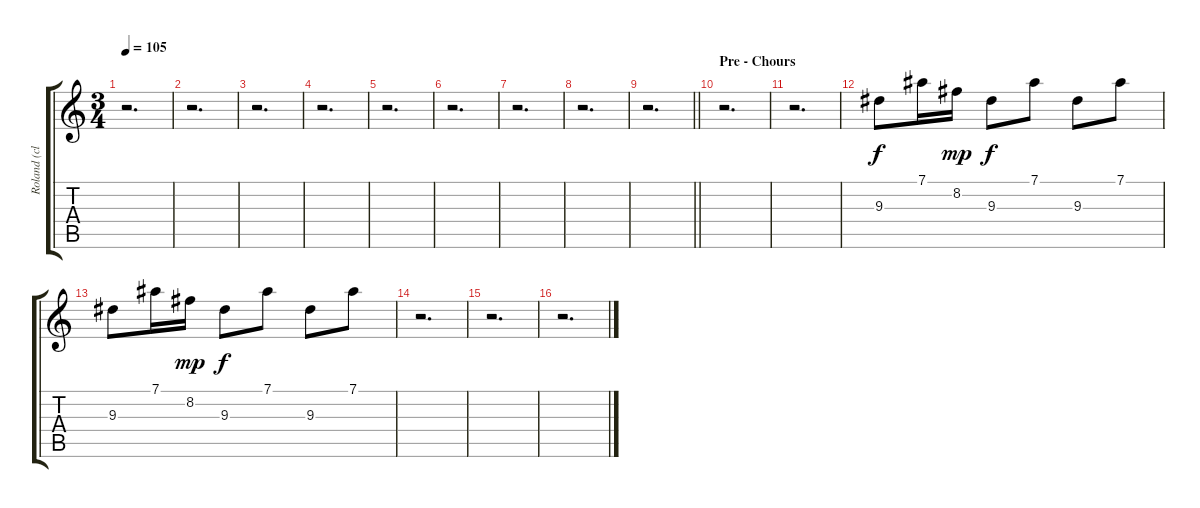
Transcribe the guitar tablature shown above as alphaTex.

\track ("Roland (clean)" "Roland (cl") {instrument electricguitarjazz}
\staff {score tabs}
\tuning (Eb4 Bb3 Gb3 Db3 Ab2 Eb2) {hide}
\ts (3 4)
\tempo 105
\clef g2
\ks c
r.2{d dy f} |
r.2{d} |
r.2{d} |
r.2{d} |
r.2{d} |
r.2{d} |
r.2{d} |
r.2{d} |
\barLineRight lightlight
r.2{d} |
\section ("" "Pre - Chours")
r.2{d} |
r.2{d} |
9.3.8{volume 9} 7.1.16 8.2.16{dy mp} 9.3.8{dy f} 7.1.8 9.3.8 7.1.8 |
9.3.8 7.1.16 8.2.16{dy mp} 9.3.8{dy f} 7.1.8 9.3.8 7.1.8 |
r.2{d} |
r.2{d} |
r.2{d}
